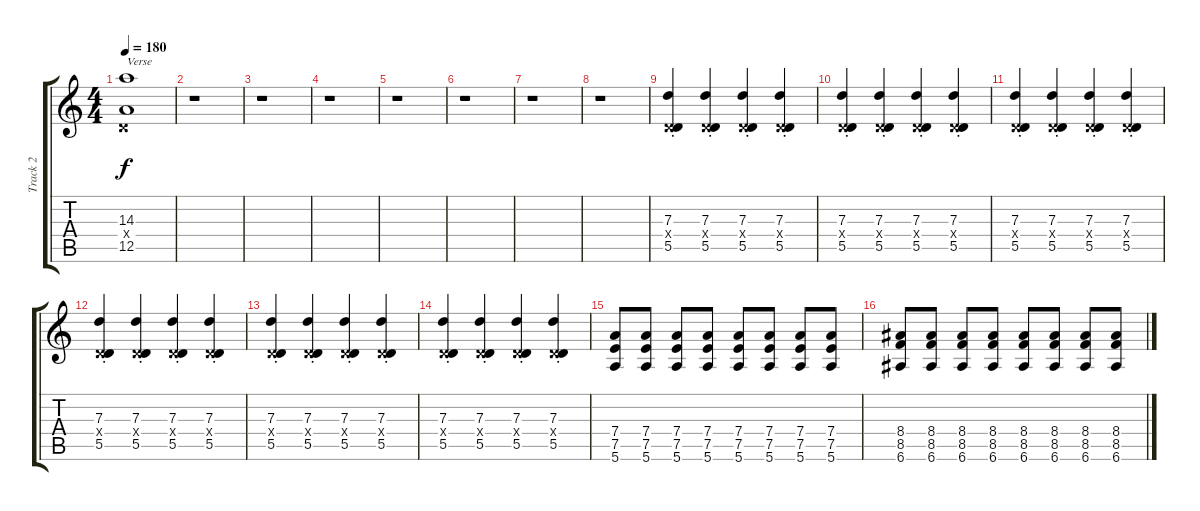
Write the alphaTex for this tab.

\track ("Track 2" "Track 2") {instrument overdrivenguitar}
\staff {score tabs}
\tuning (E4 B3 G3 D3 A2 E2) {hide}
\ts (4 4)
\tempo 180
\clef g2
\ks c
(14.3 0.4{x} 12.5).1{txt "Verse" dy f} |
r.1 |
r.1 |
r.1 |
r.1 |
r.1 |
r.1 |
r.1 |
(7.3{st} 0.4{x} 5.5{st}).4 (7.3{st} 0.4{x} 5.5{st}).4 (7.3{st} 0.4{x} 5.5{st}).4 (7.3{st} 0.4{x} 5.5{st}).4 |
(7.3{st} 0.4{x} 5.5{st}).4 (7.3{st} 0.4{x} 5.5{st}).4 (7.3{st} 0.4{x} 5.5{st}).4 (7.3{st} 0.4{x} 5.5{st}).4 |
(7.3{st} 0.4{x} 5.5{st}).4 (7.3{st} 0.4{x} 5.5{st}).4 (7.3{st} 0.4{x} 5.5{st}).4 (7.3{st} 0.4{x} 5.5{st}).4 |
(7.3{st} 0.4{x} 5.5{st}).4 (7.3{st} 0.4{x} 5.5{st}).4 (7.3{st} 0.4{x} 5.5{st}).4 (7.3{st} 0.4{x} 5.5{st}).4 |
(7.3{st} 0.4{x} 5.5{st}).4 (7.3{st} 0.4{x} 5.5{st}).4 (7.3{st} 0.4{x} 5.5{st}).4 (7.3{st} 0.4{x} 5.5{st}).4 |
(7.3{st} 0.4{x} 5.5{st}).4 (7.3{st} 0.4{x} 5.5{st}).4 (7.3{st} 0.4{x} 5.5{st}).4 (7.3{st} 0.4{x} 5.5{st}).4 |
(7.4 7.5 5.6).8 (7.4 7.5 5.6).8 (7.4 7.5 5.6).8 (7.4 7.5 5.6).8 (7.4 7.5 5.6).8 (7.4 7.5 5.6).8 (7.4 7.5 5.6).8 (7.4 7.5 5.6).8 |
(8.4 8.5 6.6).8 (8.4 8.5 6.6).8 (8.4 8.5 6.6).8 (8.4 8.5 6.6).8 (8.4 8.5 6.6).8 (8.4 8.5 6.6).8 (8.4 8.5 6.6).8 (8.4 8.5 6.6).8
